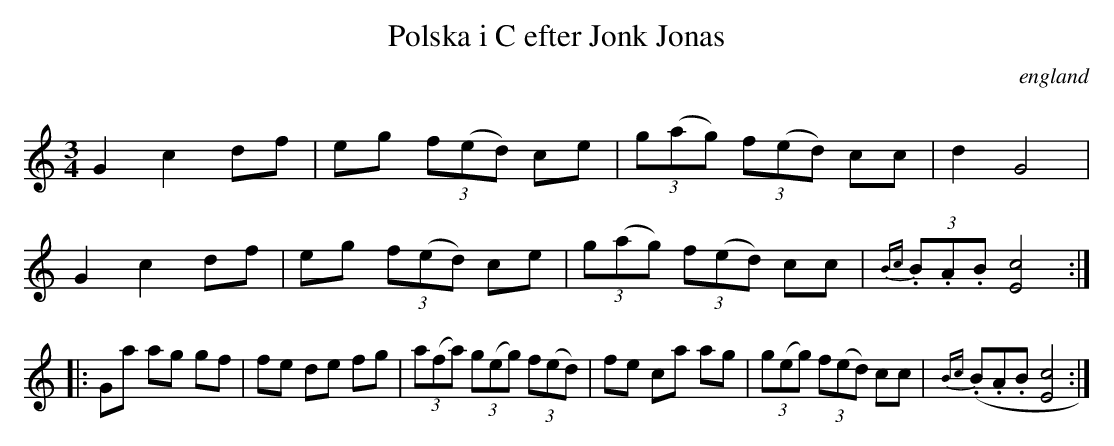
X:1
T:Polska i C efter Jonk Jonas
O:england
Q:150
M:3/4
L:1/8
K:C
G2 c2 df | eg (3f(ed) ce |\
(3g(ag) (3f(ed) cc | d2 G4 |\
G2 c2 df | eg (3f(ed) ce | \
(3g(ag) (3f(ed) cc | {Bc}(3.B.A.B [E4c4] ::\
Ga ag gf | fe de fg |\
(3a(fa) (3g(eg) (3f(ed) |\
fe ca ag | (3g(eg) (3f(ed) cc|\
{Bc}(.B.A.B [E4c4]:|
